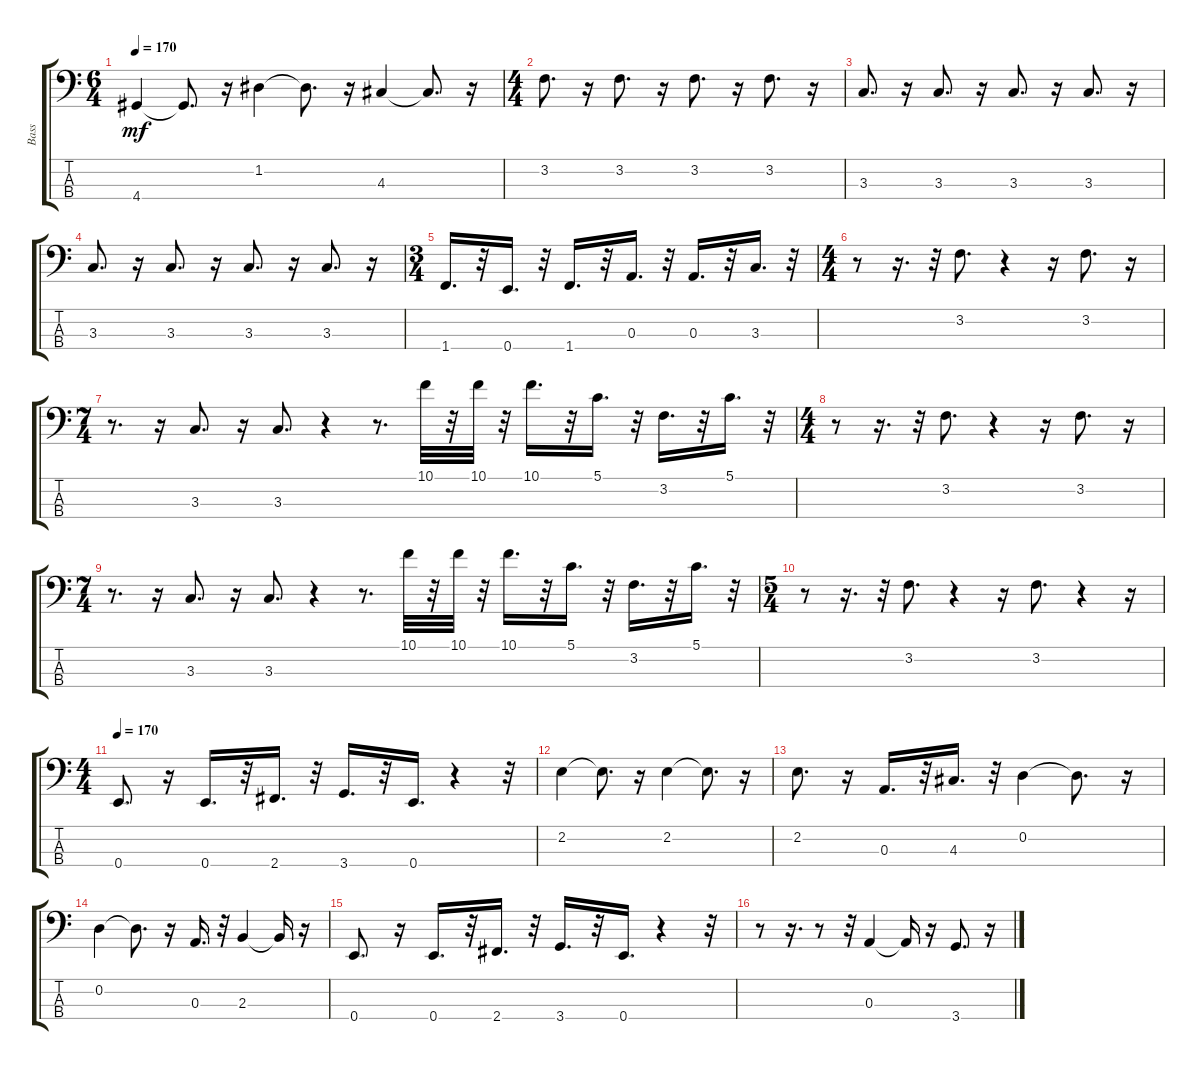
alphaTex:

\track ("Bass" "Bass") {instrument electricbassfinger}
\staff {score tabs}
\tuning (G2 D2 A1 E1) {hide}
\ts (6 4)
\tempo 170
\clef f4
\ks c
4.4.4{dy mf} 4.4{t}.8{d} r.16 1.2.4 1.2{t}.8{d} r.16 4.3.4 4.3{t}.8{d} r.16 |
\ts (4 4)
3.2.8{d} r.16 3.2.8{d} r.16 3.2.8{d} r.16 3.2.8{d} r.16 |
3.3.8{d} r.16 3.3.8{d} r.16 3.3.8{d} r.16 3.3.8{d} r.16 |
3.3.8{d} r.16 3.3.8{d} r.16 3.3.8{d} r.16 3.3.8{d} r.16 |
\ts (3 4)
1.4.16{d} r.32 0.4.16{d} r.32 1.4.16{d} r.32 0.3.16{d} r.32 0.3.16{d} r.32 3.3.16{d} r.32 |
\ts (4 4)
r.8 r.16{d} r.32 3.2.8{d} r.4 r.16 3.2.8{d} r.16 |
\ts (7 4)
r.8{d} r.16 3.3.8{d} r.16 3.3.8{d} r.4 r.8{d} 10.1.32 r.32 10.1.32 r.32 10.1.16{d} r.32 5.1.16{d} r.32 3.2.16{d} r.32 5.1.16{d} r.32 |
\ts (4 4)
r.8 r.16{d} r.32 3.2.8{d} r.4 r.16 3.2.8{d} r.16 |
\ts (7 4)
r.8{d} r.16 3.3.8{d} r.16 3.3.8{d} r.4 r.8{d} 10.1.32 r.32 10.1.32 r.32 10.1.16{d} r.32 5.1.16{d} r.32 3.2.16{d} r.32 5.1.16{d} r.32 |
\ts (5 4)
r.8 r.16{d} r.32 3.2.8{d} r.4 r.16 3.2.8{d} r.4 r.16 |
\ts (4 4)
\tempo 170
0.4.8{d} r.16 0.4.16{d} r.32 2.4.16{d} r.32 3.4.16{d} r.32 0.4.16{d} r.4 r.32 |
2.2.4 2.2{t}.8{d} r.16 2.2.4 2.2{t}.8{d} r.16 |
2.2.8{d} r.16 0.3.16{d} r.32 4.3.16{d} r.32 0.2.4 0.2{t}.8{d} r.16 |
0.2.4 0.2{t}.8{d} r.16 0.3.16{d} r.32 2.3.4 2.3{t}.16 r.16 |
0.4.8{d} r.16 0.4.16{d} r.32 2.4.16{d} r.32 3.4.16{d} r.32 0.4.16{d} r.4 r.32 |
r.8 r.16{d} r.8 r.32 0.3.4 0.3{t}.16 r.16 3.4.8{d} r.16
